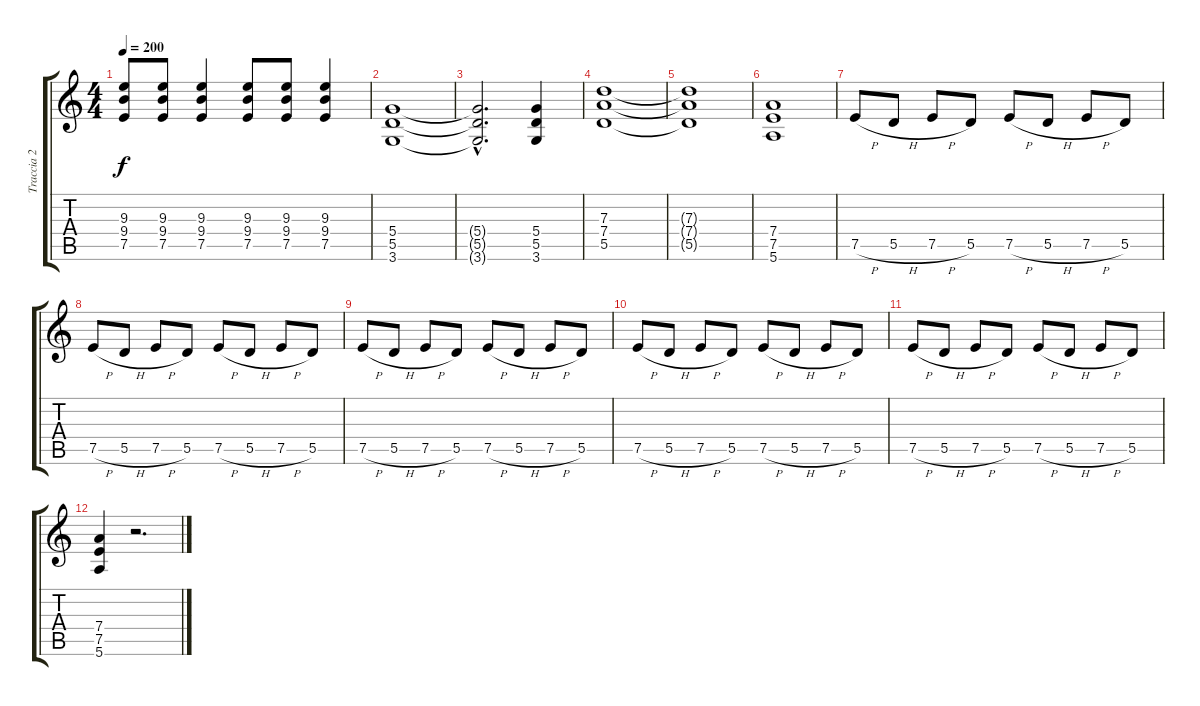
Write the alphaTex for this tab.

\track ("Traccia 2" "Traccia 2") {instrument distortionguitar}
\staff {score tabs}
\tuning (E4 B3 G3 D3 A2 E2) {hide}
\ts (4 4)
\tempo 200
\clef g2
\ks c
(9.3{t} 9.4{t} 7.5{t}).8{dy f} (9.3 9.4 7.5).8 (9.3 9.4 7.5).4 (9.3 9.4 7.5).8 (9.3 9.4 7.5).8 (9.3 9.4 7.5).4 |
(5.4 5.5 3.6).1 |
(5.4{hac t} 5.5{hac t} 3.6{hac t}).2{d} (5.4 5.5 3.6).4 |
(7.3 7.4 5.5).1 |
(7.3{t} 7.4{t} 5.5{t}).1 |
(7.4 7.5 5.6).1 |
7.5{h}.8 5.5{h}.8 7.5{h}.8 5.5.8 7.5{h}.8 5.5{h}.8 7.5{h}.8 5.5.8 |
7.5{h}.8 5.5{h}.8 7.5{h}.8 5.5.8 7.5{h}.8 5.5{h}.8 7.5{h}.8 5.5.8 |
7.5{h}.8 5.5{h}.8 7.5{h}.8 5.5.8 7.5{h}.8 5.5{h}.8 7.5{h}.8 5.5.8 |
7.5{h}.8 5.5{h}.8 7.5{h}.8 5.5.8 7.5{h}.8 5.5{h}.8 7.5{h}.8 5.5.8 |
7.5{h}.8 5.5{h}.8 7.5{h}.8 5.5.8 7.5{h}.8 5.5{h}.8 7.5{h}.8 5.5.8 |
(7.4 7.5 5.6).4 r.2{d}
